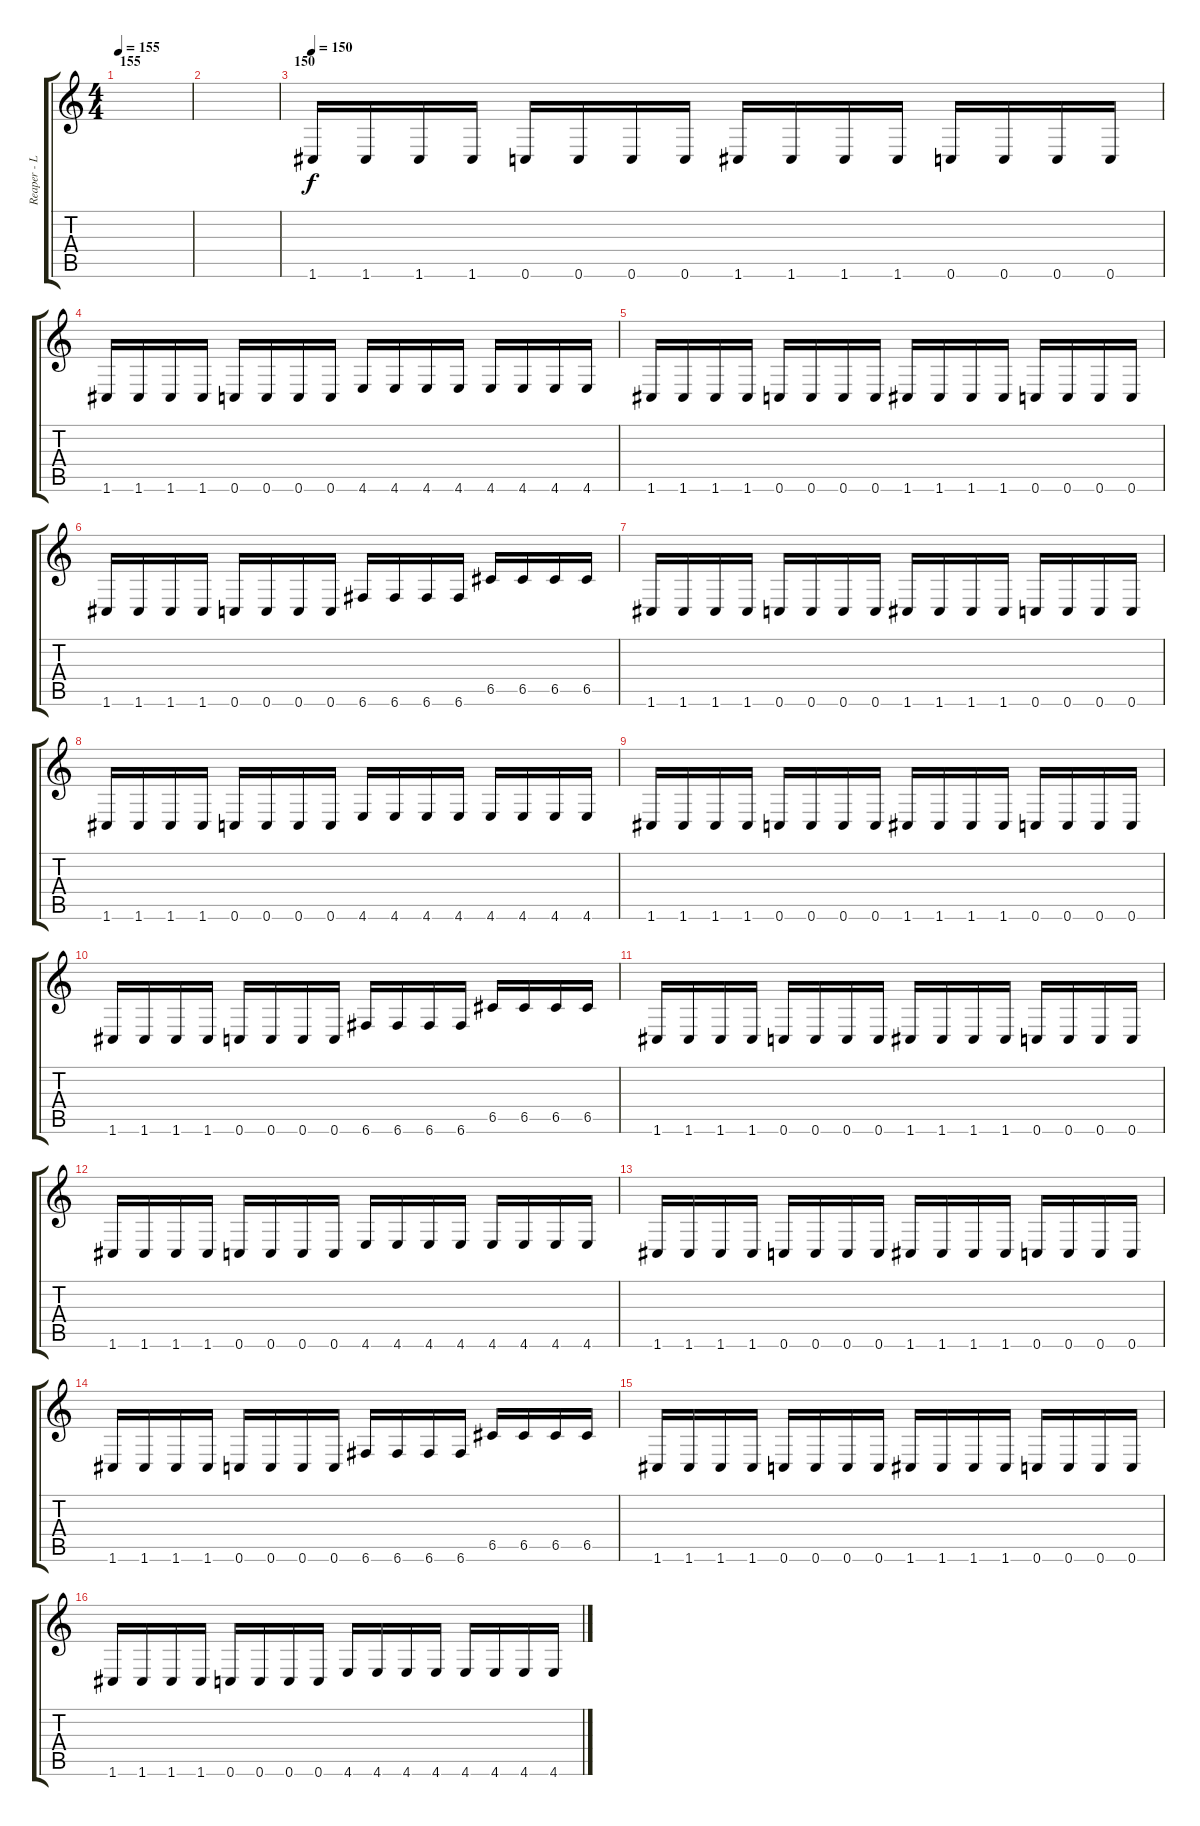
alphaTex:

\track ("Reaper - Left" "Reaper - L") {instrument overdrivenguitar}
\staff {score tabs}
\tuning (D4 A3 F3 C3 G2 C2) {hide}
\ts (4 4)
\section ("" "155")
\tempo 155
\clef g2
\ks c
|
|
\section ("" "150")
\tempo 150
1.6.16 1.6.16 1.6.16 1.6.16 0.6.16 0.6.16 0.6.16 0.6.16 1.6.16 1.6.16 1.6.16 1.6.16 0.6.16 0.6.16 0.6.16 0.6.16 |
1.6.16 1.6.16 1.6.16 1.6.16 0.6.16 0.6.16 0.6.16 0.6.16 4.6.16 4.6.16 4.6.16 4.6.16 4.6.16 4.6.16 4.6.16 4.6.16 |
1.6.16 1.6.16 1.6.16 1.6.16 0.6.16 0.6.16 0.6.16 0.6.16 1.6.16 1.6.16 1.6.16 1.6.16 0.6.16 0.6.16 0.6.16 0.6.16 |
1.6.16 1.6.16 1.6.16 1.6.16 0.6.16 0.6.16 0.6.16 0.6.16 6.6.16 6.6.16 6.6.16 6.6.16 6.5.16 6.5.16 6.5.16 6.5.16 |
1.6.16 1.6.16 1.6.16 1.6.16 0.6.16 0.6.16 0.6.16 0.6.16 1.6.16 1.6.16 1.6.16 1.6.16 0.6.16 0.6.16 0.6.16 0.6.16 |
1.6.16 1.6.16 1.6.16 1.6.16 0.6.16 0.6.16 0.6.16 0.6.16 4.6.16 4.6.16 4.6.16 4.6.16 4.6.16 4.6.16 4.6.16 4.6.16 |
1.6.16 1.6.16 1.6.16 1.6.16 0.6.16 0.6.16 0.6.16 0.6.16 1.6.16 1.6.16 1.6.16 1.6.16 0.6.16 0.6.16 0.6.16 0.6.16 |
1.6.16 1.6.16 1.6.16 1.6.16 0.6.16 0.6.16 0.6.16 0.6.16 6.6.16 6.6.16 6.6.16 6.6.16 6.5.16 6.5.16 6.5.16 6.5.16 |
1.6.16 1.6.16 1.6.16 1.6.16 0.6.16 0.6.16 0.6.16 0.6.16 1.6.16 1.6.16 1.6.16 1.6.16 0.6.16 0.6.16 0.6.16 0.6.16 |
1.6.16 1.6.16 1.6.16 1.6.16 0.6.16 0.6.16 0.6.16 0.6.16 4.6.16 4.6.16 4.6.16 4.6.16 4.6.16 4.6.16 4.6.16 4.6.16 |
1.6.16 1.6.16 1.6.16 1.6.16 0.6.16 0.6.16 0.6.16 0.6.16 1.6.16 1.6.16 1.6.16 1.6.16 0.6.16 0.6.16 0.6.16 0.6.16 |
1.6.16 1.6.16 1.6.16 1.6.16 0.6.16 0.6.16 0.6.16 0.6.16 6.6.16 6.6.16 6.6.16 6.6.16 6.5.16 6.5.16 6.5.16 6.5.16 |
1.6.16 1.6.16 1.6.16 1.6.16 0.6.16 0.6.16 0.6.16 0.6.16 1.6.16 1.6.16 1.6.16 1.6.16 0.6.16 0.6.16 0.6.16 0.6.16 |
1.6.16 1.6.16 1.6.16 1.6.16 0.6.16 0.6.16 0.6.16 0.6.16 4.6.16 4.6.16 4.6.16 4.6.16 4.6.16 4.6.16 4.6.16 4.6.16
